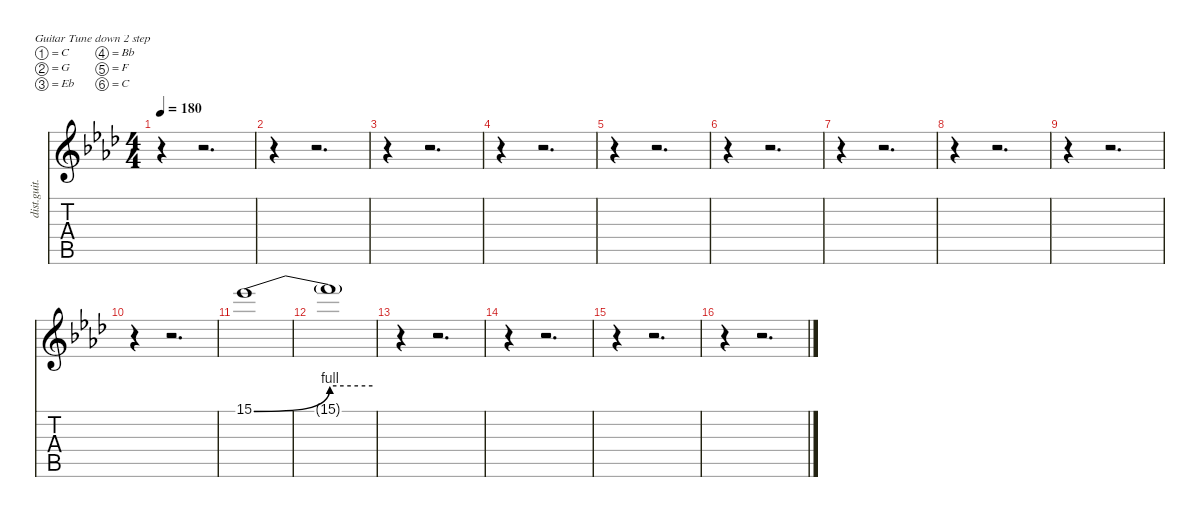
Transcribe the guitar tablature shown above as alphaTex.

\defaultSystemsLayout 4
\hideDynamics
\bracketExtendMode nobrackets
\track ("Gtr.4" "dist.guit.") {mute instrument distortionguitar}
\staff {score tabs}
\tuning (C4 G3 Eb3 Bb2 F2 C2)
\ts (4 4)
\tempo 180
\clef g2
\ks fminor
r.4{dy f beam Down} r.2{d beam Down} |
r.4{beam Down} r.2{d beam Down} |
r.4{beam Down} r.2{d beam Down} |
r.4{beam Down} r.2{d beam Down} |
r.4{beam Down} r.2{d beam Down} |
r.4{beam Down} r.2{d beam Down} |
r.4{beam Down} r.2{d beam Down} |
r.4{beam Down} r.2{d beam Down} |
r.4{beam Down} r.2{d beam Down} |
r.4{beam Down} r.2{d beam Down} |
15.1{be (bend 0 0 60 4) acc b}.1{beam Down} |
15.1{be (hold 0 4 60 4) t}.1{beam Down} |
r.4{beam Down} r.2{d beam Down} |
r.4{beam Down} r.2{d beam Down} |
r.4{beam Down} r.2{d beam Down} |
r.4{beam Down} r.2{d beam Down}
